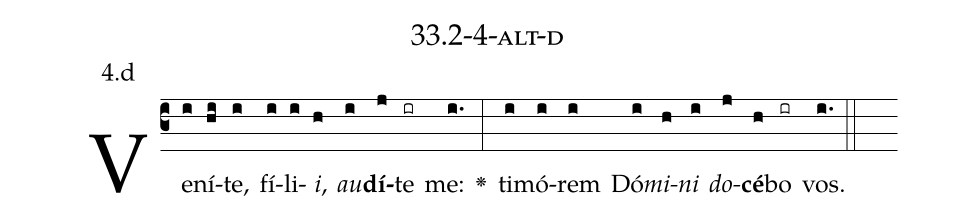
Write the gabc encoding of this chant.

name: 33.2-4-alt-d;
annotation: 4.d;
%%
(c3)Ve(i)ní(hi)te,(i) fí(i)li(i)<i>i</i>,(h) <i>au</i>(i)<b>dí</b>(j)te(ir) me:(i.) <v>\greheightstar</v>(:) ti(i)mó(i)rem(i) Dó(i)<i>mi</i>(h)<i>ni</i>(i) <i>do</i>(j)<b>cé</b>(h)bo(ir) vos.(i.) (::)


%E(i) u(h) o(i) u(j) a(h) e.(i.) (::)
